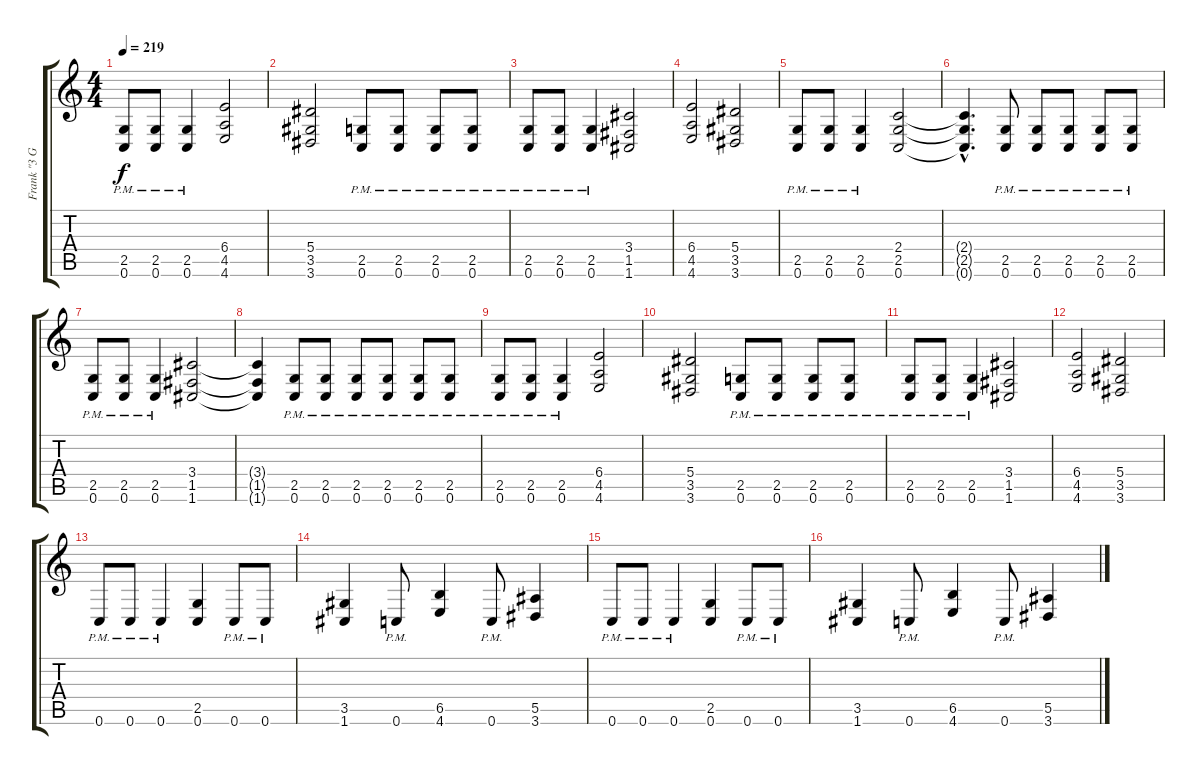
\track ("Frank \"3 Gun\" Novinec (Guitar)" "Frank \"3 G") {instrument distortionguitar}
\staff {score tabs}
\tuning (C4 G3 Eb3 Bb2 F2 C2) {hide}
\ts (4 4)
\tempo 219
\clef g2
\ks c
(2.5{pm} 0.6{pm}).8{dy f} (2.5{pm} 0.6{pm}).8 (2.5{pm} 0.6{pm}).4 (6.4 4.5 4.6).2 |
(5.4 3.5 3.6).2 (2.5{pm} 0.6{pm}).8 (2.5{pm} 0.6{pm}).8 (2.5{pm} 0.6{pm}).8 (2.5{pm} 0.6{pm}).8 |
(2.5{pm} 0.6{pm}).8 (2.5{pm} 0.6{pm}).8 (2.5{pm} 0.6{pm}).4 (3.4 1.5 1.6).2 |
(6.4 4.5 4.6).2 (5.4 3.5 3.6).2 |
(2.5{pm} 0.6{pm}).8 (2.5{pm} 0.6{pm}).8 (2.5{pm} 0.6{pm}).4 (2.4 2.5 0.6).2 |
(2.4{hac t} 2.5{hac t} 0.6{hac t}).4{d} (2.5{pm} 0.6{pm}).8 (2.5{pm} 0.6{pm}).8 (2.5{pm} 0.6{pm}).8 (2.5{pm} 0.6{pm}).8 (2.5{pm} 0.6{pm}).8 |
(2.5{pm} 0.6{pm}).8 (2.5{pm} 0.6{pm}).8 (2.5{pm} 0.6{pm}).4 (3.4 1.5 1.6).2 |
(3.4{t} 1.5{t} 1.6{t}).4 (2.5{pm} 0.6{pm}).8 (2.5{pm} 0.6{pm}).8 (2.5{pm} 0.6{pm}).8 (2.5{pm} 0.6{pm}).8 (2.5{pm} 0.6{pm}).8 (2.5{pm} 0.6{pm}).8 |
(2.5{pm} 0.6{pm}).8 (2.5{pm} 0.6{pm}).8 (2.5{pm} 0.6{pm}).4 (6.4 4.5 4.6).2 |
(5.4 3.5 3.6).2 (2.5{pm} 0.6{pm}).8 (2.5{pm} 0.6{pm}).8 (2.5{pm} 0.6{pm}).8 (2.5{pm} 0.6{pm}).8 |
(2.5{pm} 0.6{pm}).8 (2.5{pm} 0.6{pm}).8 (2.5{pm} 0.6{pm}).4 (3.4 1.5 1.6).2 |
(6.4 4.5 4.6).2 (5.4 3.5 3.6).2 |
0.6{pm}.8 0.6{pm}.8 0.6{pm}.4 (2.5 0.6).4 0.6{pm}.8 0.6{pm}.8 |
(3.5 1.6).4 0.6{pm}.8 (6.5 4.6).4 0.6{pm}.8 (5.5 3.6).4 |
0.6{pm}.8 0.6{pm}.8 0.6{pm}.4 (2.5 0.6).4 0.6{pm}.8 0.6{pm}.8 |
(3.5 1.6).4 0.6{pm}.8 (6.5 4.6).4 0.6{pm}.8 (5.5 3.6).4
